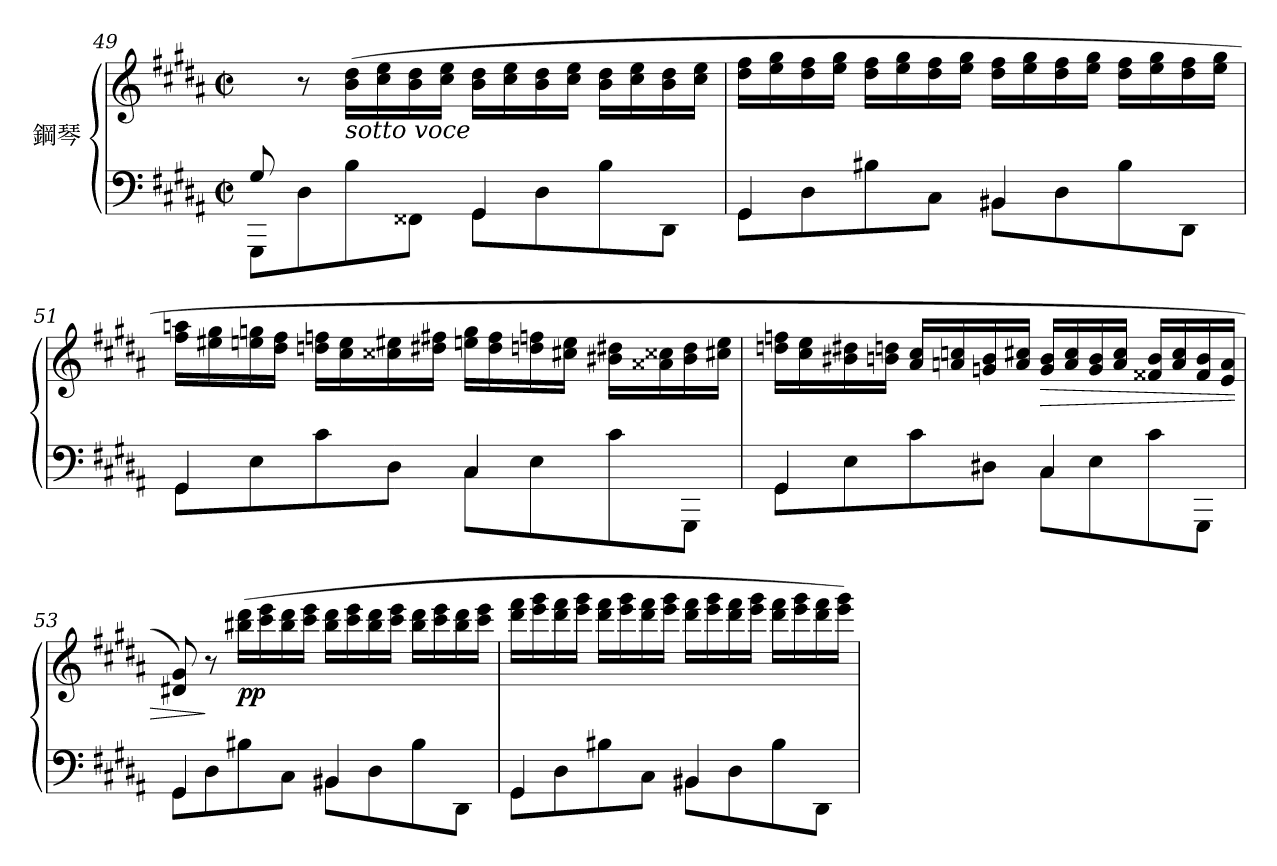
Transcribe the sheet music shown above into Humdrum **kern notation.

**kern	**kern	**dynam
*part1	*part1	*part1
*staff2	*staff1	*staff1/2
*I"鋼琴	*	*
!!LO:LB:g=z
*clefF4	*clefG2	*
*k[f#c#g#d#a#]	*k[f#c#g#d#a#]	*
*M2/2	*M2/2	*
*met(c|)	*met(c|)	*
=49	=49	=49
*^	*	*
*	*^	*	*
8G#/	8GGG#\L	2ryy	8ryy	.
*	*	*	*MM138	*
2..ryy	8D#\	.	8r	.
!	!	!	!LO:TX:b:i:t=sotto voce	!
.	8B\	.	(>16b\ 16dd#\LL	.
.	.	.	16cc#\ 16ee\	.
.	8FF##X\J	.	16b\ 16dd#\	.
.	.	.	16cc#\ 16ee\JJ	.
.	8GG#\L	4GG#/	16b\ 16dd#\LL	.
.	.	.	16cc#\ 16ee\	.
.	8D#\	.	16b\ 16dd#\	.
.	.	.	16cc#\ 16ee\JJ	.
.	8B\	4ryy	16b\ 16dd#\LL	.
.	.	.	16cc#\ 16ee\	.
.	8DD#\J	.	16b\ 16dd#\	.
.	.	.	16cc#\ 16ee\JJ	.
*	*v	*v	*	*
=50	=50	=50	=50
8GG#\L	4GG#/	16dd#\ 16ff#\LL	.
.	.	16ee\ 16gg#\	.
8D#\	.	16dd#\ 16ff#\	.
.	.	16ee\ 16gg#\JJ	.
8B#X\	4ryy	16dd#\ 16ff#\LL	.
.	.	16ee\ 16gg#\	.
8C#\J	.	16dd#\ 16ff#\	.
.	.	16ee\ 16gg#\JJ	.
8BB#X\L	4BB#X/	16dd#\ 16ff#\LL	.
.	.	16ee\ 16gg#\	.
8D#\	.	16dd#\ 16ff#\	.
.	.	16ee\ 16gg#\JJ	.
8B#\	4ryy	16dd#\ 16ff#\LL	.
.	.	16ee\ 16gg#\	.
8DD#\J	.	16dd#\ 16ff#\	.
.	.	16ee\ 16gg#\JJ	.
!!LO:LB:g=z
=51	=51	=51	=51
8GG#\L	4GG#/	16ff#\ 16aan\LL	.
.	.	16ee#X\ 16gg#\	.
8E\	.	16een\ 16ggn\	.
.	.	16dd#\ 16ff#\JJ	.
8c#\	4ryy	16ddn\ 16ffn\LL	.
.	.	16cc#\ 16ee\	.
8D#\J	.	16cc##X\ 16ee#X\	.
.	.	16dd#X\ 16ff#X\JJ	.
8C#\L	4C#/	16een\ 16gg\LL	.
.	.	16dd#\ 16ff#\	.
8E\	.	16ddn\ 16ffn\	.
.	.	16cc#X\ 16ee\JJ	.
8c#\	4ryy	16b#X\ 16dd#X\LL	.
.	.	16a##X\ 16cc##X\	.
8GGG#\J	.	16b#\ 16dd#\	.
.	.	16cc#X\ 16ee\JJ	.
=52	=52	=52	=52
8GG#\L	4GG#/	16ddn\ 16ffn\LL	.
.	.	16cc#\ 16ee\	.
8E\	.	16b#X\ 16dd#X\	.
.	.	16bn\ 16ddn\JJ	.
8c#\	4ryy	16a#/ 16cc#/LL	.
.	.	16an/ 16ccn/	.
8D#X\J	.	16gn/ 16b/	.
.	.	16a/ 16cc#X/JJ	.
!	!	!	!LO:HP:b
8C#\L	4C#/	16g/ 16b/LL	>
.	.	16a/ 16cc#/	.
8E\	.	16g/ 16b/	.
.	.	16a/ 16cc#/JJ	.
8c#\	4ryy	16f##X/ 16b/LL	.
.	.	16a/ 16cc#/	.
8GGG#\J	.	16f##/ 16b/	.
.	.	16e/ 16a/JJ	.
!!LO:LB:g=z
=53	=53	=53	=53
8GG#\L	4GG#/	8d#X/ 8g#/)	.
8D#\	.	8r	]
!	!	!	!LO:DY:b
8B#X\	4ryy	(>16bb#X\ 16ddd#\LL	pp
.	.	16ccc#\ 16eee\	.
8C#\J	.	16bb#\ 16ddd#\	.
.	.	16ccc#\ 16eee\JJ	.
8BB#X\L	4BB#/	16bb#\ 16ddd#\LL	.
.	.	16ccc#\ 16eee\	.
8D#\	.	16bb#\ 16ddd#\	.
.	.	16ccc#\ 16eee\JJ	.
8B#\	4ryy	16bb#\ 16ddd#\LL	.
.	.	16ccc#\ 16eee\	.
8DD#\J	.	16bb#\ 16ddd#\	.
.	.	16ccc#\ 16eee\JJ	.
=54	=54	=54	=54
8GG#\L	4GG#/	16ddd#\ 16fff#\LL	.
.	.	16eee\ 16ggg#\	.
8D#\	.	16ddd#\ 16fff#\	.
.	.	16eee\ 16ggg#\JJ	.
8B#X\	4ryy	16ddd#\ 16fff#\LL	.
.	.	16eee\ 16ggg#\	.
8C#\J	.	16ddd#\ 16fff#\	.
.	.	16eee\ 16ggg#\JJ	.
8BB#X\L	4BB#/	16ddd#\ 16fff#\LL	.
.	.	16eee\ 16ggg#\	.
8D#\	.	16ddd#\ 16fff#\	.
.	.	16eee\ 16ggg#\JJ	.
8B#\	4ryy	16ddd#\ 16fff#\LL	.
.	.	16eee\ 16ggg#\	.
8DD#\J	.	16ddd#\ 16fff#\	.
.	.	16eee\ 16ggg#\JJ)	.
*v	*v	*	*
=	=	=
*-	*-	*-
